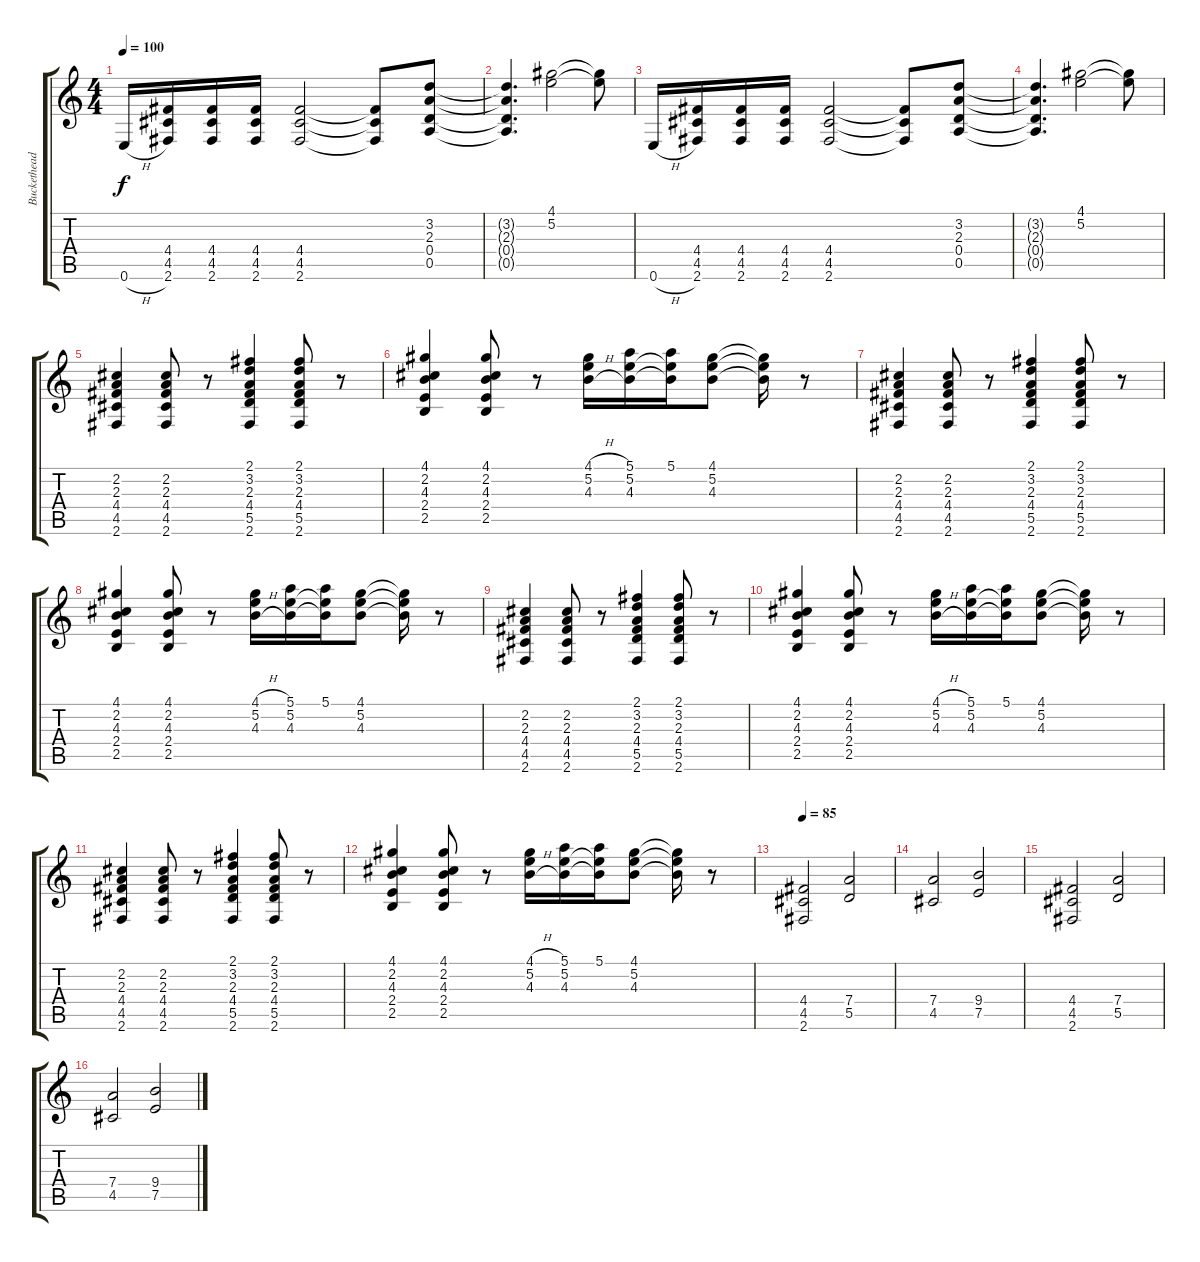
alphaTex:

\track ("Buckethead" "Buckethead") {instrument electricguitarclean}
\staff {score tabs}
\tuning (E4 B3 G3 D3 A2 E2) {hide}
\ts (4 4)
\tempo 100
\clef g2
\ks c
0.6{h}.16{dy f} (4.4 4.5 2.6).16 (4.4 4.5 2.6).16 (4.4 4.5 2.6).16 (4.4 4.5 2.6).2 (4.4{t} 4.5{t} 2.6{t}).8 (3.2 2.3 0.4 0.5).8 |
(3.2{t} 2.3{t} 0.4{t} 0.5{t}).4{d} (4.1 5.2).2 (4.1{t} 5.2{t}).8 |
0.6{h}.16 (4.4 4.5 2.6).16 (4.4 4.5 2.6).16 (4.4 4.5 2.6).16 (4.4 4.5 2.6).2 (4.4{t} 4.5{t} 2.6{t}).8 (3.2 2.3 0.4 0.5).8 |
(3.2{t} 2.3{t} 0.4{t} 0.5{t}).4{d} (4.1 5.2).2 (4.1{t} 5.2{t}).8 |
(2.2 2.3 4.4 4.5 2.6).4{instrument electricguitarclean} (2.2 2.3 4.4 4.5 2.6).8 r.8 (2.1 3.2 2.3 4.4 5.5 2.6).4 (2.1 3.2 2.3 4.4 5.5 2.6).8 r.8 |
(4.1 2.2 4.3 2.4 2.5).4 (4.1 2.2 4.3 2.4 2.5).8 r.8 (4.1{h} 5.2{h} 4.3{h}).16 (5.1 5.2 4.3).16 (5.1 5.2{t} 4.3{t}).16 (4.1 5.2 4.3).8 (4.1{t} 5.2{t} 4.3{t}).16 r.8 |
(2.2 2.3 4.4 4.5 2.6).4 (2.2 2.3 4.4 4.5 2.6).8 r.8 (2.1 3.2 2.3 4.4 5.5 2.6).4 (2.1 3.2 2.3 4.4 5.5 2.6).8 r.8 |
(4.1 2.2 4.3 2.4 2.5).4 (4.1 2.2 4.3 2.4 2.5).8 r.8 (4.1{h} 5.2{h} 4.3{h}).16 (5.1 5.2 4.3).16 (5.1 5.2{t} 4.3{t}).16 (4.1 5.2 4.3).8 (4.1{t} 5.2{t} 4.3{t}).16 r.8 |
(2.2 2.3 4.4 4.5 2.6).4 (2.2 2.3 4.4 4.5 2.6).8 r.8 (2.1 3.2 2.3 4.4 5.5 2.6).4 (2.1 3.2 2.3 4.4 5.5 2.6).8 r.8 |
(4.1 2.2 4.3 2.4 2.5).4 (4.1 2.2 4.3 2.4 2.5).8 r.8 (4.1{h} 5.2{h} 4.3{h}).16 (5.1 5.2 4.3).16 (5.1 5.2{t} 4.3{t}).16 (4.1 5.2 4.3).8 (4.1{t} 5.2{t} 4.3{t}).16 r.8 |
(2.2 2.3 4.4 4.5 2.6).4 (2.2 2.3 4.4 4.5 2.6).8 r.8 (2.1 3.2 2.3 4.4 5.5 2.6).4 (2.1 3.2 2.3 4.4 5.5 2.6).8 r.8 |
(4.1 2.2 4.3 2.4 2.5).4 (4.1 2.2 4.3 2.4 2.5).8 r.8 (4.1{h} 5.2{h} 4.3{h}).16 (5.1 5.2 4.3).16 (5.1 5.2{t} 4.3{t}).16 (4.1 5.2 4.3).8 (4.1{t} 5.2{t} 4.3{t}).16 r.8 |
\tempo 85
(4.4 4.5 2.6).2 (7.4 5.5).2 |
(7.4 4.5).2 (9.4 7.5).2 |
(4.4 4.5 2.6).2 (7.4 5.5).2 |
(7.4 4.5).2 (9.4 7.5).2
